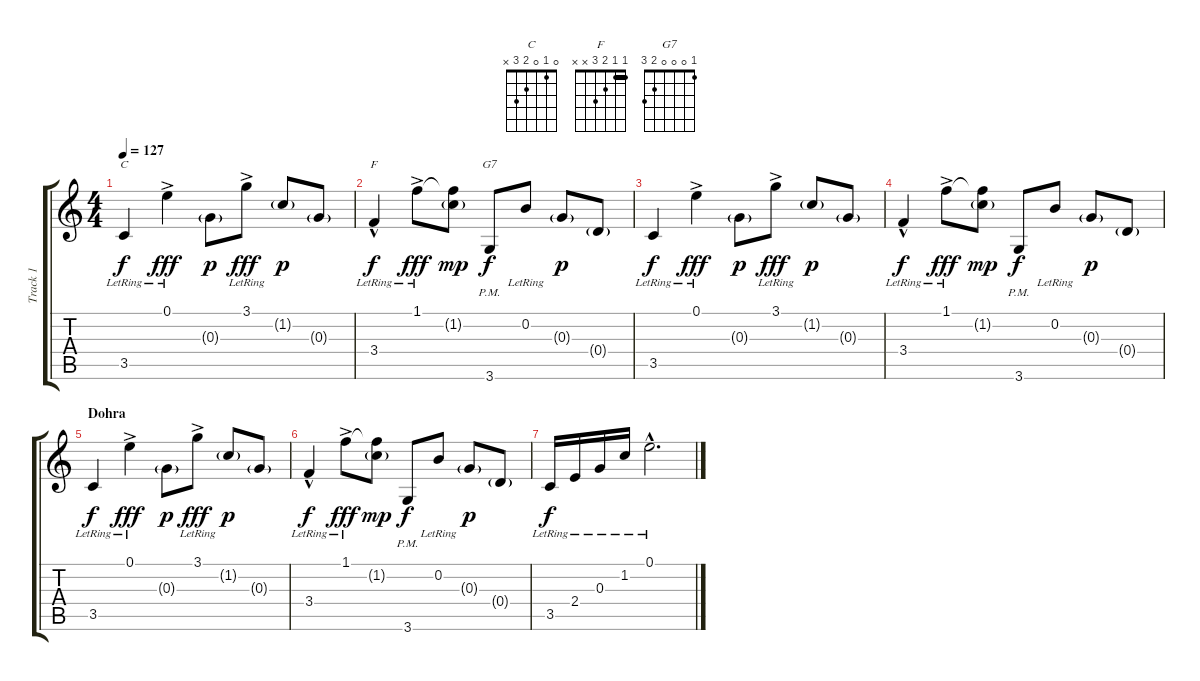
\track ("Track 1" "Track 1") {instrument acousticguitarsteel}
\staff {score tabs}
\tuning (E4 B3 G3 D3 A2 E2) {hide}
\chord ("C" 0 1 0 2 3 x)
\chord ("F" 1 1 2 3 x x) {barre 1}
\chord ("G7" 1 0 0 0 2 3)
\ts (4 4)
\tempo 127
\clef g2
\ks c
3.5{lr}.4{ch "C" dy f} 0.1{ac lr}.4{dy fff} 0.3{g}.8{dy p} 3.1{ac lr}.8{dy fff} 1.2{g}.8{dy p} 0.3{g}.8 |
3.4{hac lr}.4{ch "F" dy f} 1.1{ac lr}.8{dy fff} (1.1{t} 1.2{g}).8{dy mp} 3.6{pm}.8{ch "G7" dy f} 0.2{lr}.8 0.3{g}.8{dy p} 0.4{g}.8 |
3.5{lr}.4{dy f} 0.1{ac lr}.4{dy fff} 0.3{g}.8{dy p} 3.1{ac lr}.8{dy fff} 1.2{g}.8{dy p} 0.3{g}.8 |
3.4{hac lr}.4{dy f} 1.1{ac lr}.8{dy fff} (1.1{t} 1.2{g}).8{dy mp} 3.6{pm}.8{dy f} 0.2{lr}.8 0.3{g}.8{dy p} 0.4{g}.8 |
\section ("" "Dohra")
3.5{lr}.4{dy f} 0.1{ac lr}.4{dy fff} 0.3{g}.8{dy p} 3.1{ac lr}.8{dy fff} 1.2{g}.8{dy p} 0.3{g}.8 |
3.4{hac lr}.4{dy f} 1.1{ac lr}.8{dy fff} (1.1{t} 1.2{g}).8{dy mp} 3.6{pm}.8{dy f} 0.2{lr}.8 0.3{g}.8{dy p} 0.4{g}.8 |
3.5{lr}.16{dy f} 2.4{lr}.16 0.3{lr}.16 1.2{lr}.16 0.1{hac lr}.2{d}
